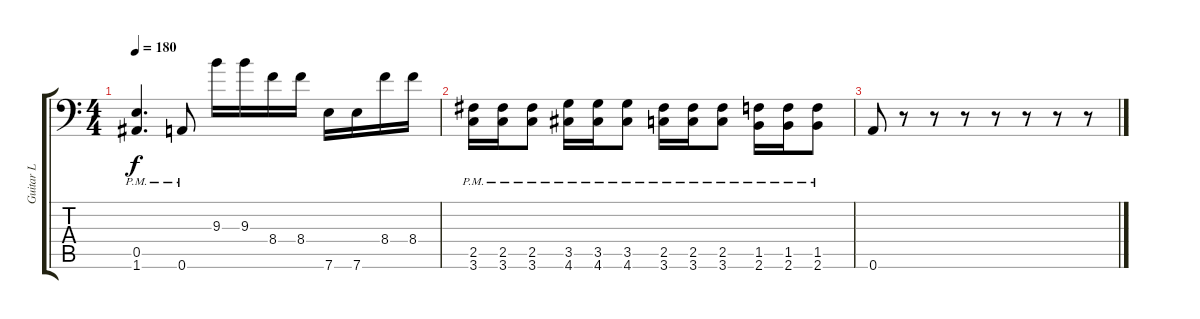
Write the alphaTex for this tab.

\track ("Guitar L" "Guitar L") {instrument distortionguitar}
\staff {score tabs}
\tuning (B3 G3 D3 A2 E2 A1) {hide}
\ts (4 4)
\tempo 180
\clef f4
\ks c
(0.5{pm} 1.6{pm}).4{d dy f} 0.6{pm}.8 9.3.16 9.3.16 8.4.16 8.4.16 7.6.16 7.6.16 8.4.16 8.4.16 |
(2.5{pm} 3.6{pm}).16 (2.5{pm} 3.6{pm}).16 (2.5{pm} 3.6{pm}).8 (3.5{pm} 4.6{pm}).16 (3.5{pm} 4.6{pm}).16 (3.5{pm} 4.6{pm}).8 (2.5{pm} 3.6{pm}).16 (2.5{pm} 3.6{pm}).16 (2.5{pm} 3.6{pm}).8 (1.5{pm} 2.6{pm}).16 (1.5{pm} 2.6{pm}).16 (1.5{pm} 2.6{pm}).8 |
0.6.8 r.8 r.8 r.8 r.8 r.8 r.8 r.8
